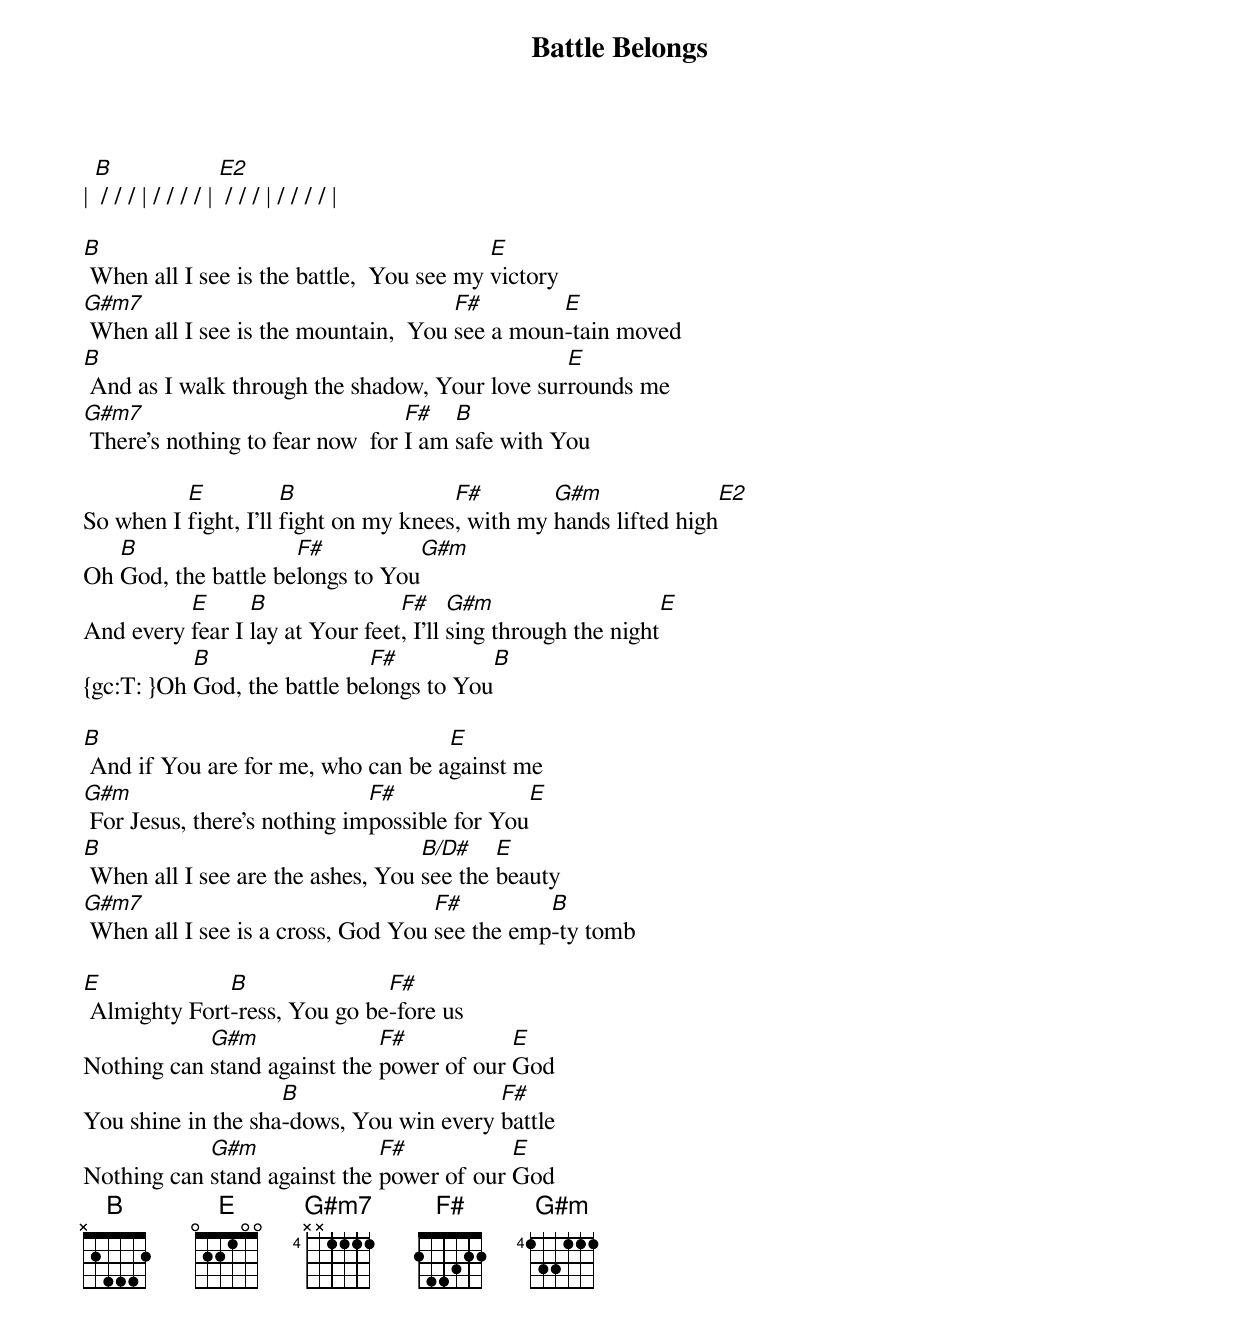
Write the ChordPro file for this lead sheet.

{title: Battle Belongs}
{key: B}
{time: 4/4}
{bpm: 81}
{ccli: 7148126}
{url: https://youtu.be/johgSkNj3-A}
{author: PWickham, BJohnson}
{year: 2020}
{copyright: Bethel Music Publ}

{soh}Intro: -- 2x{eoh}
| [B] / / / | / / / / | [E2] / / / | / / / / |

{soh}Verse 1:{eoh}
[B] When all I see is the battle,  You see my [E]victory
[G#m7] When all I see is the mountain,  You [F#]see a moun[E]-tain moved
[B] And as I walk through the shadow, Your love sur[E]rounds me
[G#m7] There's nothing to fear now  for [F#]I am [B]safe with You

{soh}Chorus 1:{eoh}
So when I [E]fight, I'll [B]fight on my knees[F#], with my [G#m]hands lifted high[E2]
Oh [B]God, the battle be[F#]longs to You[G#m]
And every [E]fear I [B]lay at Your feet[F#], I'll [G#m]sing through the night[E]
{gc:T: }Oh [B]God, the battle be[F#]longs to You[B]

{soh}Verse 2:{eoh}
[B] And if You are for me, who can be a[E]gainst me
[G#m] For Jesus, there's nothing im[F#]possible for You[E]
[B] When all I see are the ashes, You [B/D#]see the [E]beauty
[G#m7] When all I see is a cross, God You [F#]see the emp[B]-ty tomb

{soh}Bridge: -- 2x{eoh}
[E] Almighty Fort[B]-ress, You go be[F#]-fore us
Nothing can [G#m]stand against the [F#]power of our [E]God
You shine in the sha[B]-dows, You win every [F#]battle
Nothing can [G#m]stand against the [F#]power of our [E]God
